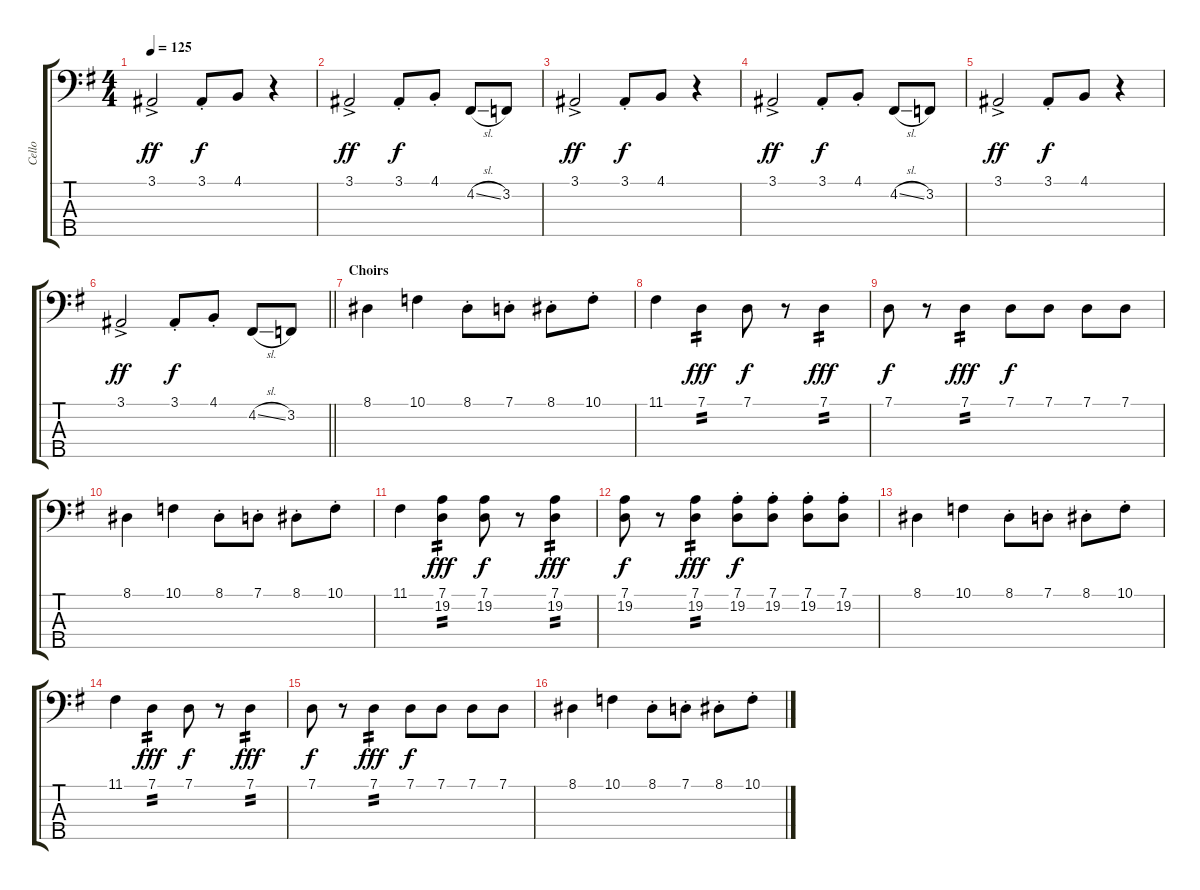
\track ("Cello" "Cello") {instrument stringensemble1}
\staff {score tabs}
\tuning (G2 D2 A1 E1 B0) {hide}
\ts (4 4)
\tempo 125
\clef f4
\ks g
3.1{ac}.2{dy ff} 3.1{st}.8{dy f} 4.1.8 r.4 |
3.1{ac}.2{dy ff} 3.1{st}.8{dy f} 4.1{st}.8 4.2{sl}.8 3.2.8 |
3.1{ac}.2{dy ff} 3.1{st}.8{dy f} 4.1.8 r.4 |
3.1{ac}.2{dy ff} 3.1{st}.8{dy f} 4.1{st}.8 4.2{sl}.8 3.2.8 |
3.1{ac}.2{dy ff} 3.1{st}.8{dy f} 4.1.8 r.4 |
\barLineRight lightlight
3.1{ac}.2{dy ff} 3.1{st}.8{dy f} 4.1{st}.8 4.2{sl}.8 3.2.8 |
\section ("" "Choirs")
8.1.4 10.1.4 8.1{st}.8 7.1{st}.8 8.1{st}.8 10.1{st}.8 |
11.1.4 7.1.4{tp 2 dy fff} 7.1.8{dy f} r.8 7.1.4{tp 2 dy fff} |
7.1.8{dy f} r.8 7.1.4{tp 2 dy fff} 7.1.8{dy f} 7.1.8 7.1.8 7.1.8 |
8.1.4 10.1.4 8.1{st}.8 7.1{st}.8 8.1{st}.8 10.1{st}.8 |
11.1.4 (7.1 19.2).4{tp 2 dy fff} (7.1 19.2).8{dy f} r.8 (7.1 19.2).4{tp 2 dy fff} |
(7.1 19.2).8{dy f} r.8 (7.1 19.2).4{tp 2 dy fff} (7.1{st} 19.2{st}).8{dy f} (7.1{st} 19.2{st}).8 (7.1{st} 19.2{st}).8 (7.1{st} 19.2{st}).8 |
8.1.4 10.1.4 8.1{st}.8 7.1{st}.8 8.1{st}.8 10.1{st}.8 |
11.1.4 7.1.4{tp 2 dy fff} 7.1.8{dy f} r.8 7.1.4{tp 2 dy fff} |
7.1.8{dy f} r.8 7.1.4{tp 2 dy fff} 7.1.8{dy f} 7.1.8 7.1.8 7.1.8 |
8.1.4 10.1.4 8.1{st}.8 7.1{st}.8 8.1{st}.8 10.1{st}.8
